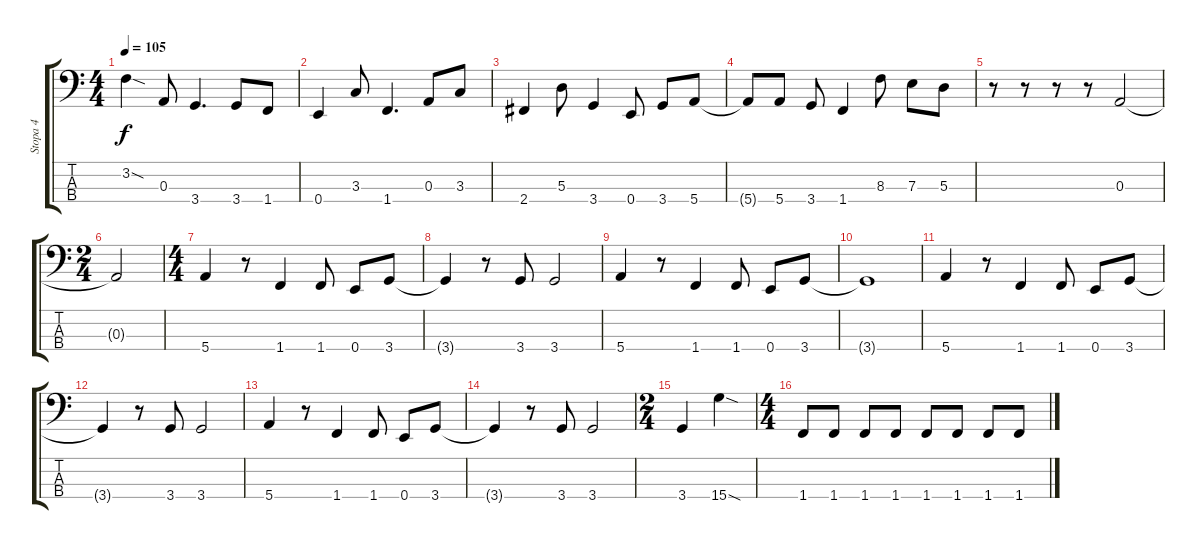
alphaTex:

\track ("Stopa 4" "Stopa 4") {instrument electricbassfinger}
\staff {score tabs}
\tuning (G2 D2 A1 E1) {hide}
\ts (4 4)
\tempo 105
\clef f4
\ks c
3.2{sod}.4{dy f} 0.3.8 3.4.4{d} 3.4.8 1.4.8 |
0.4.4 3.3.8 1.4.4{d} 0.3.8 3.3.8 |
2.4.4 5.3.8 3.4.4 0.4.8 3.4.8 5.4.8 |
5.4{t}.8 5.4.8 3.4.8 1.4.4 8.3.8 7.3.8 5.3.8 |
r.8 r.8 r.8 r.8 0.3.2 |
\ts (2 4)
0.3{t}.2 |
\ts (4 4)
5.4.4 r.8 1.4.4 1.4.8 0.4.8 3.4.8 |
3.4{t}.4 r.8 3.4.8 3.4.2 |
5.4.4 r.8 1.4.4 1.4.8 0.4.8 3.4.8 |
3.4{t}.1 |
5.4.4 r.8 1.4.4 1.4.8 0.4.8 3.4.8 |
3.4{t}.4 r.8 3.4.8 3.4.2 |
5.4.4 r.8 1.4.4 1.4.8 0.4.8 3.4.8 |
3.4{t}.4 r.8 3.4.8 3.4.2 |
\ts (2 4)
3.4.4 15.4{sod}.4 |
\ts (4 4)
1.4.8 1.4.8 1.4.8 1.4.8 1.4.8 1.4.8 1.4.8 1.4.8
